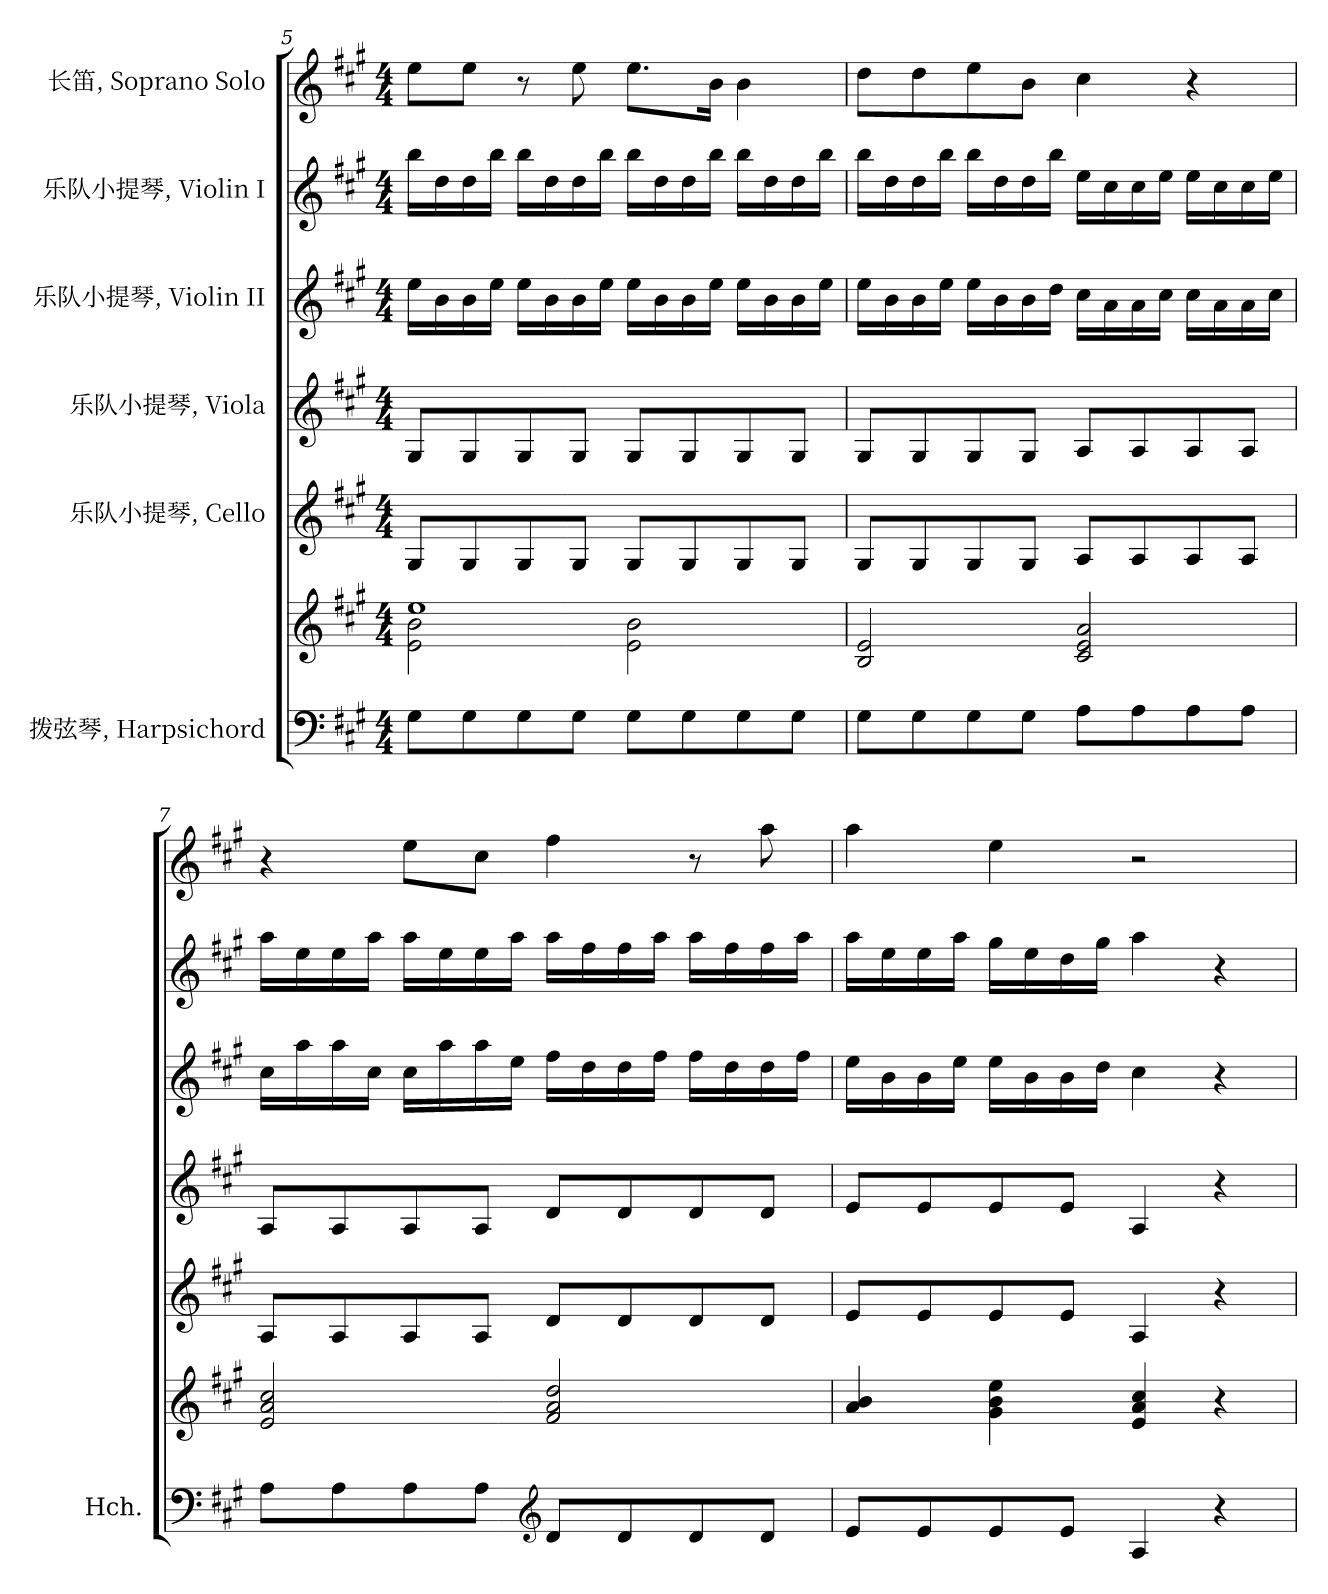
**kern	**kern	**kern	**kern	**kern	**kern	**kern
*part6	*part6	*part5	*part4	*part3	*part2	*part1
*staff7	*staff6	*staff5	*staff4	*staff3	*staff2	*staff1
*I"拨弦琴, Harpsichord	*	*I"乐队小提琴, Cello	*I"乐队小提琴, Viola	*I"乐队小提琴, Violin II	*I"乐队小提琴, Violin I	*I"长笛, Soprano Solo
*I'Hch.	*	*	*	*	*	*
*clefF4	*clefG2	*clefG2	*clefG2	*clefG2	*clefG2	*clefG2
*k[f#c#g#]	*k[f#c#g#]	*k[f#c#g#]	*k[f#c#g#]	*k[f#c#g#]	*k[f#c#g#]	*k[f#c#g#]
*M4/4	*M4/4	*M4/4	*M4/4	*M4/4	*M4/4	*M4/4
=5	=5	=5	=5	=5	=5	=5
*	*^	*	*	*	*	*
8G#\L	1ee	2e\ 2b\	8G#/L	8G#/L	16ee\LL	16bb\LL	8ee\L
.	.	.	.	.	16b\	16dd\	.
8G#\	.	.	8G#/	8G#/	16b\	16dd\	8ee\J
.	.	.	.	.	16ee\JJ	16bb\JJ	.
8G#\	.	.	8G#/	8G#/	16ee\LL	16bb\LL	8r
.	.	.	.	.	16b\	16dd\	.
8G#\J	.	.	8G#/J	8G#/J	16b\	16dd\	8ee\
.	.	.	.	.	16ee\JJ	16bb\JJ	.
8G#\L	.	2e\ 2b\	8G#/L	8G#/L	16ee\LL	16bb\LL	8.ee\L
.	.	.	.	.	16b\	16dd\	.
8G#\	.	.	8G#/	8G#/	16b\	16dd\	.
.	.	.	.	.	16ee\JJ	16bb\JJ	16b\Jk
8G#\	.	.	8G#/	8G#/	16ee\LL	16bb\LL	4b\
.	.	.	.	.	16b\	16dd\	.
8G#\J	.	.	8G#/J	8G#/J	16b\	16dd\	.
.	.	.	.	.	16ee\JJ	16bb\JJ	.
*	*v	*v	*	*	*	*	*
!!LO:PB:g=z
=6	=6	=6	=6	=6	=6	=6
8G#\L	2B/ 2e/	8G#/L	8G#/L	16ee\LL	16bb\LL	8dd\L
.	.	.	.	16b\	16dd\	.
8G#\	.	8G#/	8G#/	16b\	16dd\	8dd\
.	.	.	.	16ee\JJ	16bb\JJ	.
8G#\	.	8G#/	8G#/	16ee\LL	16bb\LL	8ee\
.	.	.	.	16b\	16dd\	.
8G#\J	.	8G#/J	8G#/J	16b\	16dd\	8b\J
.	.	.	.	16dd\JJ	16bb\JJ	.
8A\L	2c#/ 2e/ 2a/	8A/L	8A/L	16cc#\LL	16ee\LL	4cc#\
.	.	.	.	16a\	16cc#\	.
8A\	.	8A/	8A/	16a\	16cc#\	.
.	.	.	.	16cc#\JJ	16ee\JJ	.
8A\	.	8A/	8A/	16cc#\LL	16ee\LL	4r
.	.	.	.	16a\	16cc#\	.
8A\J	.	8A/J	8A/J	16a\	16cc#\	.
.	.	.	.	16cc#\JJ	16ee\JJ	.
=7	=7	=7	=7	=7	=7	=7
8A\L	2e/ 2a/ 2cc#/	8A/L	8A/L	16cc#\LL	16aa\LL	4r
.	.	.	.	16aa\	16ee\	.
8A\	.	8A/	8A/	16aa\	16ee\	.
.	.	.	.	16cc#\JJ	16aa\JJ	.
8A\	.	8A/	8A/	16cc#\LL	16aa\LL	8ee\L
.	.	.	.	16aa\	16ee\	.
8A\J	.	8A/J	8A/J	16aa\	16ee\	8cc#\J
.	.	.	.	16ee\JJ	16aa\JJ	.
*clefG2	*	*	*	*	*	*
8d/L	2f#/ 2a/ 2dd/	8d/L	8d/L	16ff#\LL	16aa\LL	4ff#\
.	.	.	.	16dd\	16ff#\	.
8d/	.	8d/	8d/	16dd\	16ff#\	.
.	.	.	.	16ff#\JJ	16aa\JJ	.
8d/	.	8d/	8d/	16ff#\LL	16aa\LL	8r
.	.	.	.	16dd\	16ff#\	.
8d/J	.	8d/J	8d/J	16dd\	16ff#\	8aa\
.	.	.	.	16ff#\JJ	16aa\JJ	.
!!LO:PB:g=z
=8	=8	=8	=8	=8	=8	=8
8e/L	4a/ 4b/	8e/L	8e/L	16ee\LL	16aa\LL	4aa\
.	.	.	.	16b\	16ee\	.
8e/	.	8e/	8e/	16b\	16ee\	.
.	.	.	.	16ee\JJ	16aa\JJ	.
8e/	4g#\ 4b\ 4ee\	8e/	8e/	16ee\LL	16gg#\LL	4ee\
.	.	.	.	16b\	16ee\	.
8e/J	.	8e/J	8e/J	16b\	16dd\	.
.	.	.	.	16dd\JJ	16gg#\JJ	.
4A/	4e/ 4a/ 4cc#/	4A/	4A/	4cc#\	4aa\	2r
4r	4r	4r	4r	4r	4r	.
=	=	=	=	=	=	=
*-	*-	*-	*-	*-	*-	*-
